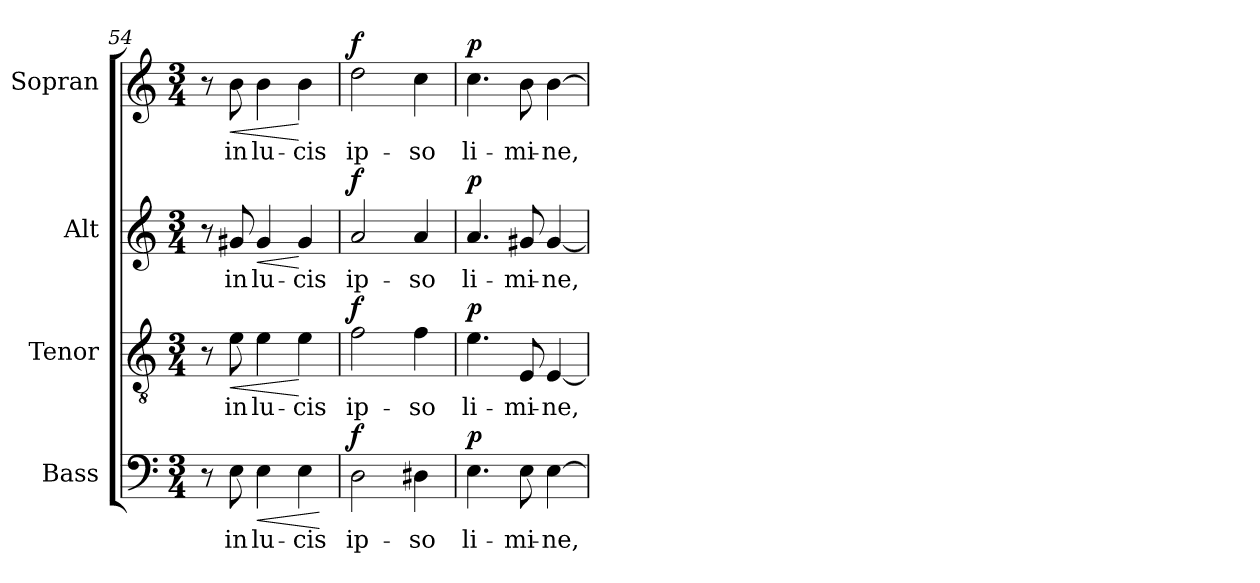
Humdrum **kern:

**kern	**text	**dynam	**kern	**text	**dynam	**kern	**text	**dynam	**kern	**text	**dynam
*part4	*part4	*part4	*part3	*part3	*part3	*part2	*part2	*part2	*part1	*part1	*part1
*staff4	*staff4	*staff4	*staff3	*staff3	*staff3	*staff2	*staff2	*staff2	*staff1	*staff1	*staff1
*I"Bass	*	*	*I"Tenor	*	*	*I"Alt	*	*	*I"Sopran	*	*
*I'B.	*	*	*I'T.	*	*	*I'A.	*	*	*I'S.	*	*
*clefF4	*	*	*clefGv2	*	*	*clefG2	*	*	*clefG2	*	*
*k[]	*	*	*k[]	*	*	*k[]	*	*	*k[]	*	*
*C:	*	*	*C:	*	*	*C:	*	*	*C:	*	*
*M3/4	*	*	*M3/4	*	*	*M3/4	*	*	*M3/4	*	*
=54	=54	=54	=54	=54	=54	=54	=54	=54	=54	=54	=54
8r	.	.	8r	.	.	8r	.	.	8r	.	.
!	!LO:LY:b	!	!	!LO:LY:b	!LO:HP:b	!	!LO:LY:b	!	!	!LO:LY:b	!LO:HP:b
8E\	in	.	8e\	in	<	8g#X/	in	.	8b\	in	<
!	!LO:LY:b	!LO:HP:b	!	!LO:LY:b	!	!	!LO:LY:b	!LO:HP:b	!	!LO:LY:b	!
4E\	lu-	<	4e\	lu-	.	4g#/	lu-	<	4b\	lu-	.
!	!LO:LY:b	!	!	!LO:LY:b	!	!	!LO:LY:b	!	!	!LO:LY:b	!
4E\	-cis	.	4e\	-cis	[	4g#/	-cis	[	4b\	-cis	[
.	.	[	.	.	.	.	.	.	.	.	.
=55	=55	=55	=55	=55	=55	=55	=55	=55	=55	=55	=55
!	!LO:LY:b	!LO:DY:a	!	!LO:LY:b	!LO:DY:a	!	!LO:LY:b	!LO:DY:a	!	!LO:LY:b	!LO:DY:a
2D\	ip-	f	2f\	ip-	f	2a/	ip-	f	2dd\	ip-	f
!	!LO:LY:b	!	!	!LO:LY:b	!	!	!LO:LY:b	!	!	!LO:LY:b	!
4D#X\	-so	.	4f\	-so	.	4a/	-so	.	4cc\	-so	.
=56	=56	=56	=56	=56	=56	=56	=56	=56	=56	=56	=56
!	!LO:LY:b	!LO:DY:a	!	!LO:LY:b	!LO:DY:a	!	!LO:LY:b	!LO:DY:a	!	!LO:LY:b	!LO:DY:a
4.E\	li-	p	4.e\	li-	p	4.a/	li-	p	4.cc\	li-	p
!	!LO:LY:b	!	!	!LO:LY:b	!	!	!LO:LY:b	!	!	!LO:LY:b	!
8E\	-mi-	.	8E/	-mi-	.	8g#X/	-mi-	.	8b\	-mi-	.
!	!LO:LY:b	!	!	!LO:LY:b	!	!	!LO:LY:b	!	!	!LO:LY:b	!
[4E\	-ne,	.	[4E/	-ne,	.	[4g#/	-ne,	.	[4b\	-ne,	.
=	=	=	=	=	=	=	=	=	=	=	=
*-	*-	*-	*-	*-	*-	*-	*-	*-	*-	*-	*-
